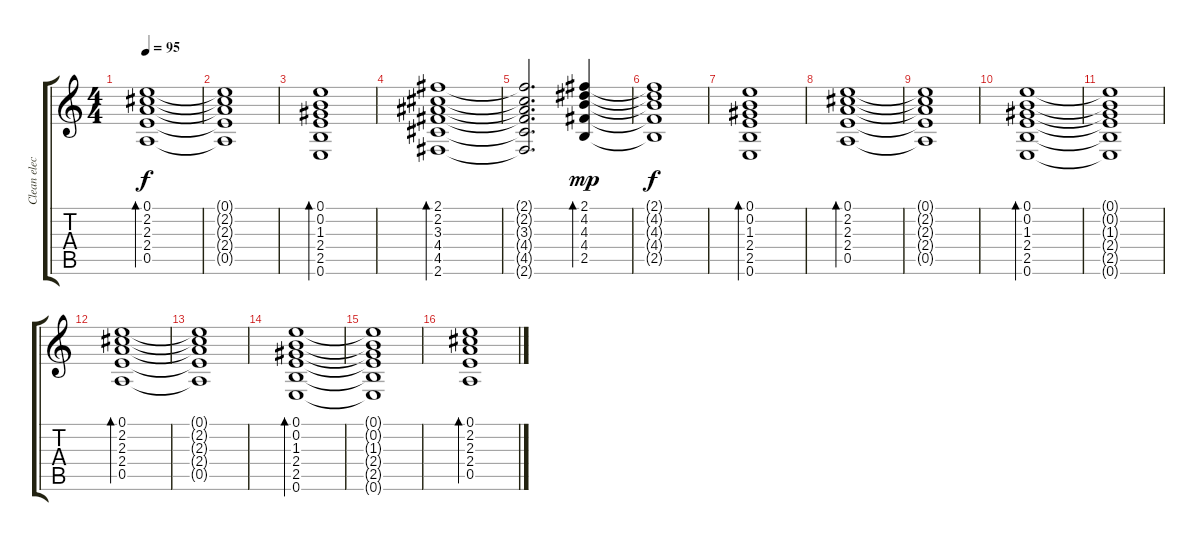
\track ("Clean electric" "Clean elec") {instrument electricguitarclean}
\staff {score tabs}
\tuning (E4 B3 G3 D3 A2 E2) {hide}
\ts (4 4)
\tempo 95
\clef g2
\ks c
(0.1 2.2 2.3 2.4 0.5).1{bd 240 dy f} |
(0.1{t} 2.2{t} 2.3{t} 2.4{t} 0.5{t}).1 |
(0.1 0.2 1.3 2.4 2.5 0.6).1{bd 240} |
(2.1 2.2 3.3 4.4 4.5 2.6).1{bd 240} |
(2.1{t} 2.2{t} 3.3{t} 4.4{t} 4.5{t} 2.6{t}).2{d} (2.1 4.2 4.3 4.4 2.5).4{bd 240 dy mp} |
(2.1{t} 4.2{t} 4.3{t} 4.4{t} 2.5{t}).1{dy f} |
(0.1 0.2 1.3 2.4 2.5 0.6).1{bd 240} |
(0.1 2.2 2.3 2.4 0.5).1{bd 240} |
(0.1{t} 2.2{t} 2.3{t} 2.4{t} 0.5{t}).1 |
(0.1 0.2 1.3 2.4 2.5 0.6).1{bd 240} |
(0.1{t} 0.2{t} 1.3{t} 2.4{t} 2.5{t} 0.6{t}).1 |
(0.1 2.2 2.3 2.4 0.5).1{bd 240} |
(0.1{t} 2.2{t} 2.3{t} 2.4{t} 0.5{t}).1 |
(0.1 0.2 1.3 2.4 2.5 0.6).1{bd 240} |
(0.1{t} 0.2{t} 1.3{t} 2.4{t} 2.5{t} 0.6{t}).1 |
(0.1 2.2 2.3 2.4 0.5).1{bd 240}
